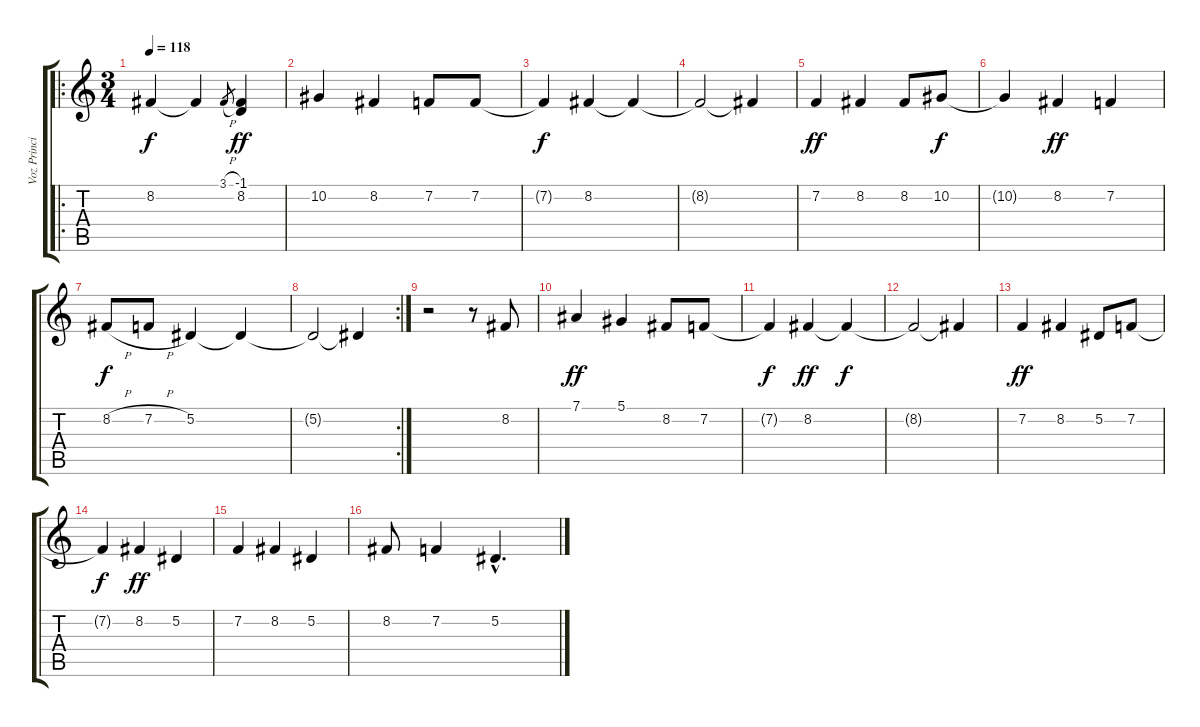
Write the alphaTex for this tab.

\track ("Voz Principal" "Voz Princi") {instrument bassoon}
\staff {score tabs}
\tuning (Eb4 Bb3 Gb3 Db3 Ab2 Eb2) {hide}
\ro
\ts (3 4)
\tempo 118
\clef g2
\ks c
8.2.4{dy f volume 14 balance 8} 8.2{t}.4 3.1{h}.8{gr} (-1.1 8.2).4{dy ff} |
10.2.4 8.2.4 7.2.8 7.2.8 |
7.2{t}.4{dy f} 8.2.4 8.2{t}.4 |
8.2{t}.2 8.2{t}.4 |
7.2.4{dy ff} 8.2.4 8.2.8 10.2.8{dy f} |
10.2{t}.4 8.2.4{dy ff} 7.2.4 |
8.2{h}.8{dy f} 7.2{h}.8 5.2.4 5.2{t}.4 |
\rc 2
5.2{t}.2 5.2{t}.4 |
r.2{volume 16 balance 16} r.8 8.2.8 |
7.1.4{dy ff} 5.1.4 8.2.8 7.2.8 |
7.2{t}.4{dy f} 8.2.4{dy ff} 8.2{t}.4{dy f} |
8.2{t}.2 8.2{t}.4 |
7.2.4{dy ff} 8.2.4 5.2.8 7.2.8 |
7.2{t}.4{dy f} 8.2.4{dy ff} 5.2.4 |
7.2.4 8.2.4 5.2.4 |
8.2.8 7.2.4 5.2{hac}.4{d}
